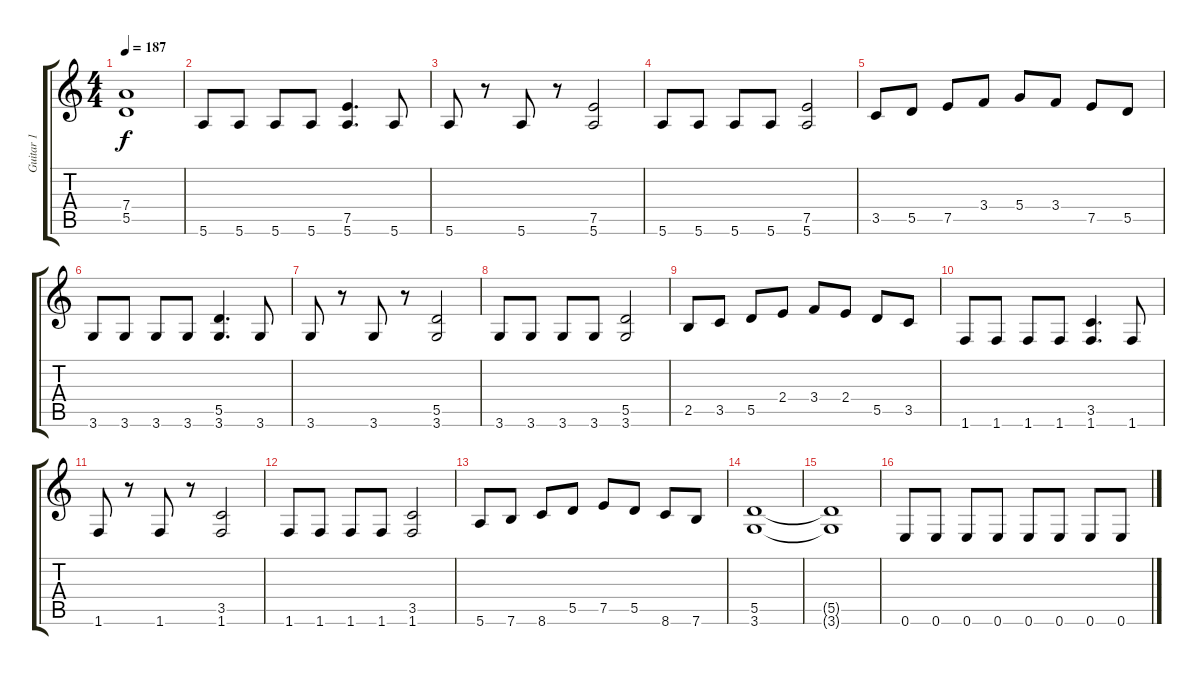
\track ("Guitar 1" "Guitar 1") {instrument distortionguitar}
\staff {score tabs}
\tuning (E4 B3 G3 D3 A2 E2) {hide}
\ts (4 4)
\tempo 187
\clef g2
\ks c
(7.4{t} 5.5{t}).1{dy f} |
5.6.8 5.6.8 5.6.8 5.6.8 (7.5 5.6).4{d} 5.6.8 |
5.6.8 r.8 5.6.8 r.8 (7.5 5.6).2 |
5.6.8 5.6.8 5.6.8 5.6.8 (7.5 5.6).2 |
3.5.8 5.5.8 7.5.8 3.4.8 5.4.8 3.4.8 7.5.8 5.5.8 |
3.6.8 3.6.8 3.6.8 3.6.8 (5.5 3.6).4{d} 3.6.8 |
3.6.8 r.8 3.6.8 r.8 (5.5 3.6).2 |
3.6.8 3.6.8 3.6.8 3.6.8 (5.5 3.6).2 |
2.5.8 3.5.8 5.5.8 2.4.8 3.4.8 2.4.8 5.5.8 3.5.8 |
1.6.8 1.6.8 1.6.8 1.6.8 (3.5 1.6).4{d} 1.6.8 |
1.6.8 r.8 1.6.8 r.8 (3.5 1.6).2 |
1.6.8 1.6.8 1.6.8 1.6.8 (3.5 1.6).2 |
5.6.8 7.6.8 8.6.8 5.5.8 7.5.8 5.5.8 8.6.8 7.6.8 |
(5.5 3.6).1 |
(5.5{t} 3.6{t}).1 |
0.6.8 0.6.8 0.6.8 0.6.8 0.6.8 0.6.8 0.6.8 0.6.8
